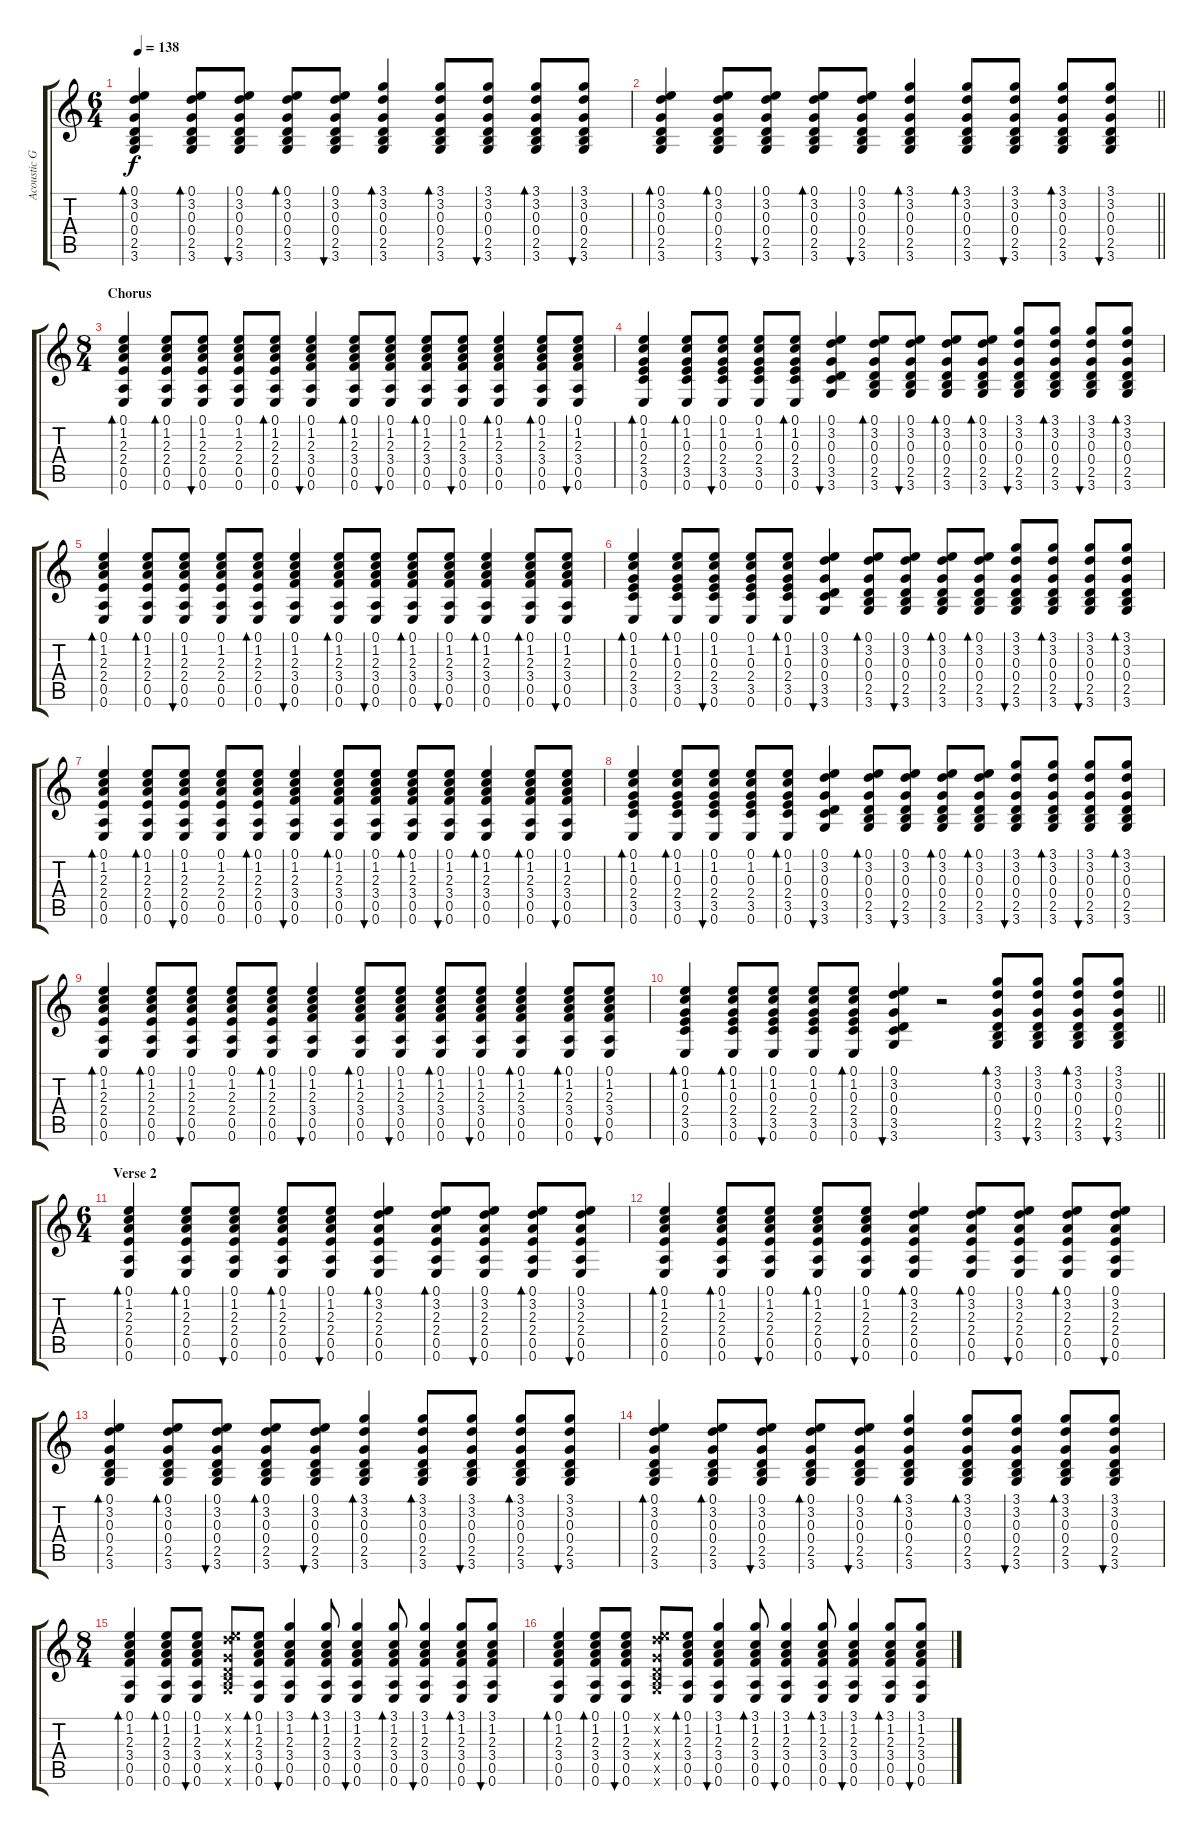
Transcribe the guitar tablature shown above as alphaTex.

\track ("Acoustic Guitar" "Acoustic G") {instrument acousticguitarsteel}
\staff {score tabs}
\tuning (E4 B3 G3 D3 A2 E2) {hide}
\ts (6 4)
\tempo 138
\clef g2
\ks c
(0.1 3.2 0.3 0.4 2.5 3.6).4{bd 60 dy f} (0.1 3.2 0.3 0.4 2.5 3.6).8{bd 60} (0.1 3.2 0.3 0.4 2.5 3.6).8{bu 60} (0.1 3.2 0.3 0.4 2.5 3.6).8{bd 60} (0.1 3.2 0.3 0.4 2.5 3.6).8{bu 60} (3.1 3.2 0.3 0.4 2.5 3.6).4{bd 60} (3.1 3.2 0.3 0.4 2.5 3.6).8{bd 60} (3.1 3.2 0.3 0.4 2.5 3.6).8{bu 60} (3.1 3.2 0.3 0.4 2.5 3.6).8{bd 60} (3.1 3.2 0.3 0.4 2.5 3.6).8{bu 60} |
\barLineRight lightlight
(0.1 3.2 0.3 0.4 2.5 3.6).4{bd 60} (0.1 3.2 0.3 0.4 2.5 3.6).8{bd 60} (0.1 3.2 0.3 0.4 2.5 3.6).8{bu 60} (0.1 3.2 0.3 0.4 2.5 3.6).8{bd 60} (0.1 3.2 0.3 0.4 2.5 3.6).8{bu 60} (3.1 3.2 0.3 0.4 2.5 3.6).4{bd 60} (3.1 3.2 0.3 0.4 2.5 3.6).8{bd 60} (3.1 3.2 0.3 0.4 2.5 3.6).8{bu 60} (3.1 3.2 0.3 0.4 2.5 3.6).8{bd 60} (3.1 3.2 0.3 0.4 2.5 3.6).8{bu 60} |
\ts (8 4)
\section ("" "Chorus")
(0.1 1.2 2.3 2.4 0.5 0.6).4{bd 60} (0.1 1.2 2.3 2.4 0.5 0.6).8{bd 60} (0.1 1.2 2.3 2.4 0.5 0.6).8{bu 60} (0.1 1.2 2.3 2.4 0.5 0.6).8 (0.1 1.2 2.3 2.4 0.5 0.6).8{bd 60} (0.1 1.2 2.3 3.4 0.5 0.6).4{bu 60} (0.1 1.2 2.3 3.4 0.5 0.6).8{bd 60} (0.1 1.2 2.3 3.4 0.5 0.6).8{bu 60} (0.1 1.2 2.3 3.4 0.5 0.6).8{bd 60} (0.1 1.2 2.3 3.4 0.5 0.6).8{bu 60} (0.1 1.2 2.3 3.4 0.5 0.6).4{bd 60} (0.1 1.2 2.3 3.4 0.5 0.6).8{bd 60} (0.1 1.2 2.3 3.4 0.5 0.6).8{bu 60} |
(0.1 1.2 0.3 2.4 3.5 0.6).4{bd 60} (0.1 1.2 0.3 2.4 3.5 0.6).8{bd 60} (0.1 1.2 0.3 2.4 3.5 0.6).8{bu 60} (0.1 1.2 0.3 2.4 3.5 0.6).8 (0.1 1.2 0.3 2.4 3.5 0.6).8{bd 60} (0.1 3.2 0.3 0.4 3.5 3.6).4{bu 60} (0.1 3.2 0.3 0.4 2.5 3.6).8{bd 60} (0.1 3.2 0.3 0.4 2.5 3.6).8{bu 60} (0.1 3.2 0.3 0.4 2.5 3.6).8{bd 60} (0.1 3.2 0.3 0.4 2.5 3.6).8{bd 60} (3.1 3.2 0.3 0.4 2.5 3.6).8{bu 60} (3.1 3.2 0.3 0.4 2.5 3.6).8{bd 60} (3.1 3.2 0.3 0.4 2.5 3.6).8{bu 60} (3.1 3.2 0.3 0.4 2.5 3.6).8{bd 60} |
(0.1 1.2 2.3 2.4 0.5 0.6).4{bd 60} (0.1 1.2 2.3 2.4 0.5 0.6).8{bd 60} (0.1 1.2 2.3 2.4 0.5 0.6).8{bu 60} (0.1 1.2 2.3 2.4 0.5 0.6).8 (0.1 1.2 2.3 2.4 0.5 0.6).8{bd 60} (0.1 1.2 2.3 3.4 0.5 0.6).4{bu 60} (0.1 1.2 2.3 3.4 0.5 0.6).8{bd 60} (0.1 1.2 2.3 3.4 0.5 0.6).8{bu 60} (0.1 1.2 2.3 3.4 0.5 0.6).8{bd 60} (0.1 1.2 2.3 3.4 0.5 0.6).8{bu 60} (0.1 1.2 2.3 3.4 0.5 0.6).4{bd 60} (0.1 1.2 2.3 3.4 0.5 0.6).8{bd 60} (0.1 1.2 2.3 3.4 0.5 0.6).8{bu 60} |
(0.1 1.2 0.3 2.4 3.5 0.6).4{bd 60} (0.1 1.2 0.3 2.4 3.5 0.6).8{bd 60} (0.1 1.2 0.3 2.4 3.5 0.6).8{bu 60} (0.1 1.2 0.3 2.4 3.5 0.6).8 (0.1 1.2 0.3 2.4 3.5 0.6).8{bd 60} (0.1 3.2 0.3 0.4 3.5 3.6).4{bu 60} (0.1 3.2 0.3 0.4 2.5 3.6).8{bd 60} (0.1 3.2 0.3 0.4 2.5 3.6).8{bu 60} (0.1 3.2 0.3 0.4 2.5 3.6).8{bd 60} (0.1 3.2 0.3 0.4 2.5 3.6).8{bd 60} (3.1 3.2 0.3 0.4 2.5 3.6).8{bu 60} (3.1 3.2 0.3 0.4 2.5 3.6).8{bd 60} (3.1 3.2 0.3 0.4 2.5 3.6).8{bu 60} (3.1 3.2 0.3 0.4 2.5 3.6).8{bd 60} |
(0.1 1.2 2.3 2.4 0.5 0.6).4{bd 60} (0.1 1.2 2.3 2.4 0.5 0.6).8{bd 60} (0.1 1.2 2.3 2.4 0.5 0.6).8{bu 60} (0.1 1.2 2.3 2.4 0.5 0.6).8 (0.1 1.2 2.3 2.4 0.5 0.6).8{bd 60} (0.1 1.2 2.3 3.4 0.5 0.6).4{bu 60} (0.1 1.2 2.3 3.4 0.5 0.6).8{bd 60} (0.1 1.2 2.3 3.4 0.5 0.6).8{bu 60} (0.1 1.2 2.3 3.4 0.5 0.6).8{bd 60} (0.1 1.2 2.3 3.4 0.5 0.6).8{bu 60} (0.1 1.2 2.3 3.4 0.5 0.6).4{bd 60} (0.1 1.2 2.3 3.4 0.5 0.6).8{bd 60} (0.1 1.2 2.3 3.4 0.5 0.6).8{bu 60} |
(0.1 1.2 0.3 2.4 3.5 0.6).4{bd 60} (0.1 1.2 0.3 2.4 3.5 0.6).8{bd 60} (0.1 1.2 0.3 2.4 3.5 0.6).8{bu 60} (0.1 1.2 0.3 2.4 3.5 0.6).8 (0.1 1.2 0.3 2.4 3.5 0.6).8{bd 60} (0.1 3.2 0.3 0.4 3.5 3.6).4{bu 60} (0.1 3.2 0.3 0.4 2.5 3.6).8{bd 60} (0.1 3.2 0.3 0.4 2.5 3.6).8{bu 60} (0.1 3.2 0.3 0.4 2.5 3.6).8{bd 60} (0.1 3.2 0.3 0.4 2.5 3.6).8{bd 60} (3.1 3.2 0.3 0.4 2.5 3.6).8{bu 60} (3.1 3.2 0.3 0.4 2.5 3.6).8{bd 60} (3.1 3.2 0.3 0.4 2.5 3.6).8{bu 60} (3.1 3.2 0.3 0.4 2.5 3.6).8{bd 60} |
(0.1 1.2 2.3 2.4 0.5 0.6).4{bd 60} (0.1 1.2 2.3 2.4 0.5 0.6).8{bd 60} (0.1 1.2 2.3 2.4 0.5 0.6).8{bu 60} (0.1 1.2 2.3 2.4 0.5 0.6).8 (0.1 1.2 2.3 2.4 0.5 0.6).8{bd 60} (0.1 1.2 2.3 3.4 0.5 0.6).4{bu 60} (0.1 1.2 2.3 3.4 0.5 0.6).8{bd 60} (0.1 1.2 2.3 3.4 0.5 0.6).8{bu 60} (0.1 1.2 2.3 3.4 0.5 0.6).8{bd 60} (0.1 1.2 2.3 3.4 0.5 0.6).8{bu 60} (0.1 1.2 2.3 3.4 0.5 0.6).4{bd 60} (0.1 1.2 2.3 3.4 0.5 0.6).8{bd 60} (0.1 1.2 2.3 3.4 0.5 0.6).8{bu 60} |
\barLineRight lightlight
(0.1 1.2 0.3 2.4 3.5 0.6).4{bd 60} (0.1 1.2 0.3 2.4 3.5 0.6).8{bd 60} (0.1 1.2 0.3 2.4 3.5 0.6).8{bu 60} (0.1 1.2 0.3 2.4 3.5 0.6).8 (0.1 1.2 0.3 2.4 3.5 0.6).8{bd 60} (0.1 3.2 0.3 0.4 3.5 3.6).4{bu 60} r.2 (3.1 3.2 0.3 0.4 2.5 3.6).8{bd 60} (3.1 3.2 0.3 0.4 2.5 3.6).8{bu 60} (3.1 3.2 0.3 0.4 2.5 3.6).8{bd 60} (3.1 3.2 0.3 0.4 2.5 3.6).8{bu 60} |
\ts (6 4)
\section ("" "Verse 2")
(0.1 1.2 2.3 2.4 0.5 0.6).4{bd 60} (0.1 1.2 2.3 2.4 0.5 0.6).8{bd 60} (0.1 1.2 2.3 2.4 0.5 0.6).8{bu 60} (0.1 1.2 2.3 2.4 0.5 0.6).8{bd 60} (0.1 1.2 2.3 2.4 0.5 0.6).8{bu 60} (0.1 3.2 2.3 2.4 0.5 0.6).4{bd 60} (0.1 3.2 2.3 2.4 0.5 0.6).8{bd 60} (0.1 3.2 2.3 2.4 0.5 0.6).8{bu 60} (0.1 3.2 2.3 2.4 0.5 0.6).8{bd 60} (0.1 3.2 2.3 2.4 0.5 0.6).8{bu 60} |
(0.1 1.2 2.3 2.4 0.5 0.6).4{bd 60} (0.1 1.2 2.3 2.4 0.5 0.6).8{bd 60} (0.1 1.2 2.3 2.4 0.5 0.6).8{bu 60} (0.1 1.2 2.3 2.4 0.5 0.6).8{bd 60} (0.1 1.2 2.3 2.4 0.5 0.6).8{bu 60} (0.1 3.2 2.3 2.4 0.5 0.6).4{bd 60} (0.1 3.2 2.3 2.4 0.5 0.6).8{bd 60} (0.1 3.2 2.3 2.4 0.5 0.6).8{bu 60} (0.1 3.2 2.3 2.4 0.5 0.6).8{bd 60} (0.1 3.2 2.3 2.4 0.5 0.6).8{bu 60} |
(0.1 3.2 0.3 0.4 2.5 3.6).4{bd 60} (0.1 3.2 0.3 0.4 2.5 3.6).8{bd 60} (0.1 3.2 0.3 0.4 2.5 3.6).8{bu 60} (0.1 3.2 0.3 0.4 2.5 3.6).8{bd 60} (0.1 3.2 0.3 0.4 2.5 3.6).8{bu 60} (3.1 3.2 0.3 0.4 2.5 3.6).4{bd 60} (3.1 3.2 0.3 0.4 2.5 3.6).8{bd 60} (3.1 3.2 0.3 0.4 2.5 3.6).8{bu 60} (3.1 3.2 0.3 0.4 2.5 3.6).8{bd 60} (3.1 3.2 0.3 0.4 2.5 3.6).8{bu 60} |
(0.1 3.2 0.3 0.4 2.5 3.6).4{bd 60} (0.1 3.2 0.3 0.4 2.5 3.6).8{bd 60} (0.1 3.2 0.3 0.4 2.5 3.6).8{bu 60} (0.1 3.2 0.3 0.4 2.5 3.6).8{bd 60} (0.1 3.2 0.3 0.4 2.5 3.6).8{bu 60} (3.1 3.2 0.3 0.4 2.5 3.6).4{bd 60} (3.1 3.2 0.3 0.4 2.5 3.6).8{bd 60} (3.1 3.2 0.3 0.4 2.5 3.6).8{bu 60} (3.1 3.2 0.3 0.4 2.5 3.6).8{bd 60} (3.1 3.2 0.3 0.4 2.5 3.6).8{bu 60} |
\ts (8 4)
(0.1 1.2 2.3 3.4 0.5 0.6).4{bd 60} (0.1 1.2 2.3 3.4 0.5 0.6).8{bd 60} (0.1 1.2 2.3 3.4 0.5 0.6).8{bu 60} (0.1{x} 3.2{x} 0.3{x} 0.4{x} 2.5{x} 3.6{x}).8 (0.1 1.2 2.3 3.4 0.5 0.6).8{bd 60} (3.1 1.2 2.3 3.4 0.5 0.6).4{bu 60} (3.1 1.2 2.3 3.4 0.5 0.6).8{bd 60} (3.1 1.2 2.3 3.4 0.5 0.6).4{bu 60} (3.1 1.2 2.3 3.4 0.5 0.6).8{bd 60} (3.1 1.2 2.3 3.4 0.5 0.6).4{bu 60} (3.1 1.2 2.3 3.4 0.5 0.6).8{bd 60} (3.1 1.2 2.3 3.4 0.5 0.6).8{bu 60} |
(0.1 1.2 2.3 3.4 0.5 0.6).4{bd 60} (0.1 1.2 2.3 3.4 0.5 0.6).8{bd 60} (0.1 1.2 2.3 3.4 0.5 0.6).8{bu 60} (0.1{x} 3.2{x} 0.3{x} 0.4{x} 2.5{x} 3.6{x}).8 (0.1 1.2 2.3 3.4 0.5 0.6).8{bd 60} (3.1 1.2 2.3 3.4 0.5 0.6).4{bu 60} (3.1 1.2 2.3 3.4 0.5 0.6).8{bd 60} (3.1 1.2 2.3 3.4 0.5 0.6).4{bu 60} (3.1 1.2 2.3 3.4 0.5 0.6).8{bd 60} (3.1 1.2 2.3 3.4 0.5 0.6).4{bu 60} (3.1 1.2 2.3 3.4 0.5 0.6).8{bd 60} (3.1 1.2 2.3 3.4 0.5 0.6).8{bu 60}
